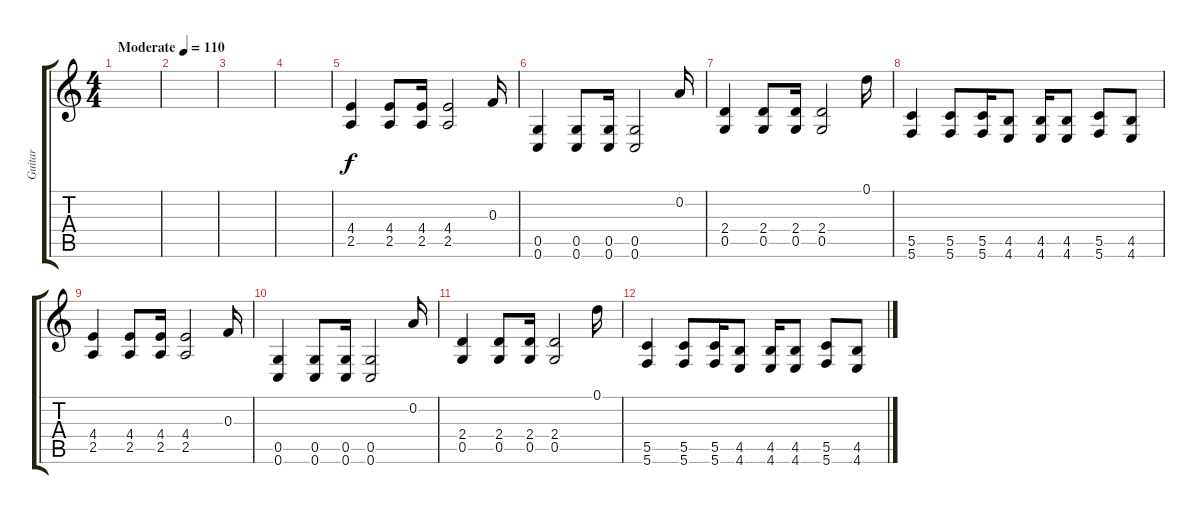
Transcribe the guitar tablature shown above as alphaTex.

\track ("Guitar" "Guitar") {instrument distortionguitar}
\staff {score tabs}
\tuning (D4 A3 F3 C3 G2 C2) {hide}
\ts (4 4)
\tempo (110 "Moderate")
\clef g2
\ks c
|
|
|
|
(4.4 2.5).4 (4.4 2.5).8 (4.4 2.5).16 (4.4 2.5).2 0.3.16 |
(0.5 0.6).4 (0.5 0.6).8 (0.5 0.6).16 (0.5 0.6).2 0.2.16 |
(2.4 0.5).4 (2.4 0.5).8 (2.4 0.5).16 (2.4 0.5).2 0.1.16 |
(5.5 5.6).4 (5.5 5.6).8 (5.5 5.6).16 (4.5 4.6).8 (4.5 4.6).16 (4.5 4.6).8 (5.5 5.6).8 (4.5 4.6).8 |
(4.4 2.5).4 (4.4 2.5).8 (4.4 2.5).16 (4.4 2.5).2 0.3.16 |
(0.5 0.6).4 (0.5 0.6).8 (0.5 0.6).16 (0.5 0.6).2 0.2.16 |
(2.4 0.5).4 (2.4 0.5).8 (2.4 0.5).16 (2.4 0.5).2 0.1.16 |
(5.5 5.6).4 (5.5 5.6).8 (5.5 5.6).16 (4.5 4.6).8 (4.5 4.6).16 (4.5 4.6).8 (5.5 5.6).8 (4.5 4.6).8
